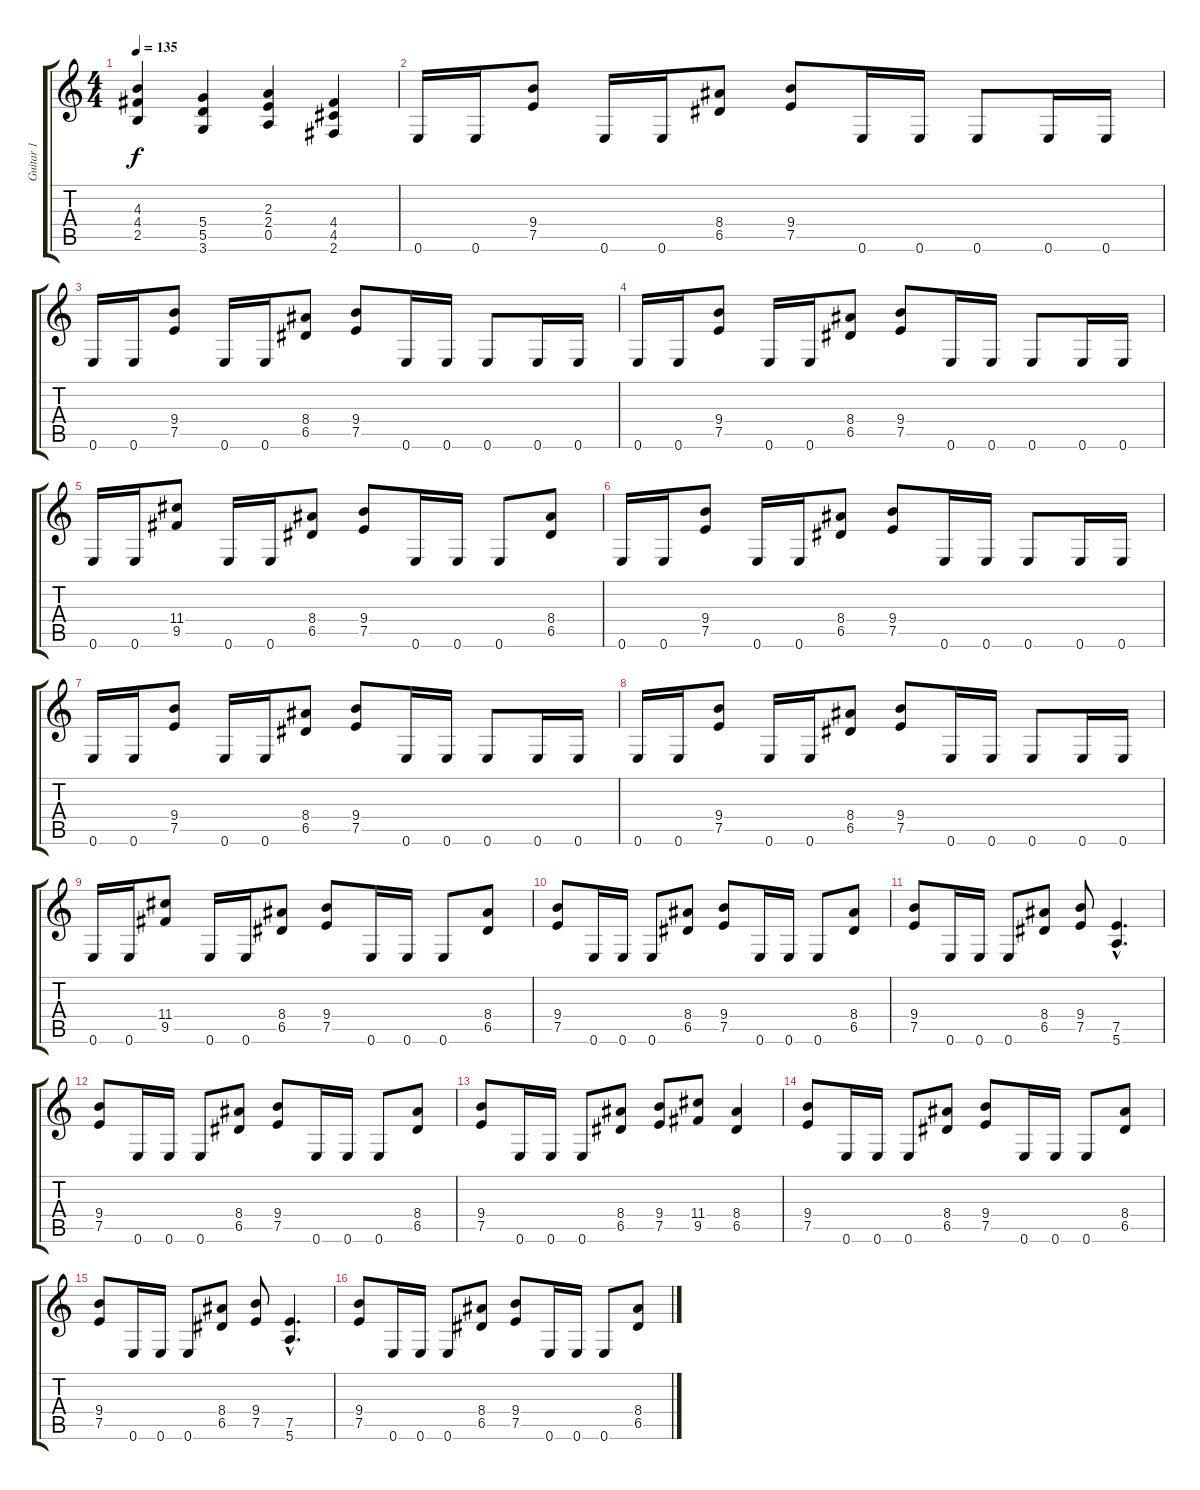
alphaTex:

\track ("Guitar 1" "Guitar 1") {instrument distortionguitar}
\staff {score tabs}
\tuning (E4 B3 G3 D3 A2 E2) {hide}
\ts (4 4)
\tempo 135
\clef g2
\ks c
(4.3 4.4 2.5).4{dy f} (5.4 5.5 3.6).4 (2.3 2.4 0.5).4 (4.4 4.5 2.6).4 |
0.6.16 0.6.16 (9.4 7.5).8 0.6.16 0.6.16 (8.4 6.5).8 (9.4 7.5).8 0.6.16 0.6.16 0.6.8 0.6.16 0.6.16 |
0.6.16 0.6.16 (9.4 7.5).8 0.6.16 0.6.16 (8.4 6.5).8 (9.4 7.5).8 0.6.16 0.6.16 0.6.8 0.6.16 0.6.16 |
0.6.16 0.6.16 (9.4 7.5).8 0.6.16 0.6.16 (8.4 6.5).8 (9.4 7.5).8 0.6.16 0.6.16 0.6.8 0.6.16 0.6.16 |
0.6.16 0.6.16 (11.4 9.5).8 0.6.16 0.6.16 (8.4 6.5).8 (9.4 7.5).8 0.6.16 0.6.16 0.6.8 (8.4 6.5).8 |
0.6.16 0.6.16 (9.4 7.5).8 0.6.16 0.6.16 (8.4 6.5).8 (9.4 7.5).8 0.6.16 0.6.16 0.6.8 0.6.16 0.6.16 |
0.6.16 0.6.16 (9.4 7.5).8 0.6.16 0.6.16 (8.4 6.5).8 (9.4 7.5).8 0.6.16 0.6.16 0.6.8 0.6.16 0.6.16 |
0.6.16 0.6.16 (9.4 7.5).8 0.6.16 0.6.16 (8.4 6.5).8 (9.4 7.5).8 0.6.16 0.6.16 0.6.8 0.6.16 0.6.16 |
0.6.16 0.6.16 (11.4 9.5).8 0.6.16 0.6.16 (8.4 6.5).8 (9.4 7.5).8 0.6.16 0.6.16 0.6.8 (8.4 6.5).8 |
(9.4 7.5).8 0.6.16 0.6.16 0.6.8 (8.4 6.5).8 (9.4 7.5).8 0.6.16 0.6.16 0.6.8 (8.4 6.5).8 |
(9.4 7.5).8 0.6.16 0.6.16 0.6.8 (8.4 6.5).8 (9.4 7.5).8 (7.5{hac} 5.6{hac}).4{d} |
(9.4 7.5).8 0.6.16 0.6.16 0.6.8 (8.4 6.5).8 (9.4 7.5).8 0.6.16 0.6.16 0.6.8 (8.4 6.5).8 |
(9.4 7.5).8 0.6.16 0.6.16 0.6.8 (8.4 6.5).8 (9.4 7.5).8 (11.4 9.5).8 (8.4 6.5).4 |
(9.4 7.5).8 0.6.16 0.6.16 0.6.8 (8.4 6.5).8 (9.4 7.5).8 0.6.16 0.6.16 0.6.8 (8.4 6.5).8 |
(9.4 7.5).8 0.6.16 0.6.16 0.6.8 (8.4 6.5).8 (9.4 7.5).8 (7.5{hac} 5.6{hac}).4{d} |
(9.4 7.5).8 0.6.16 0.6.16 0.6.8 (8.4 6.5).8 (9.4 7.5).8 0.6.16 0.6.16 0.6.8 (8.4 6.5).8
